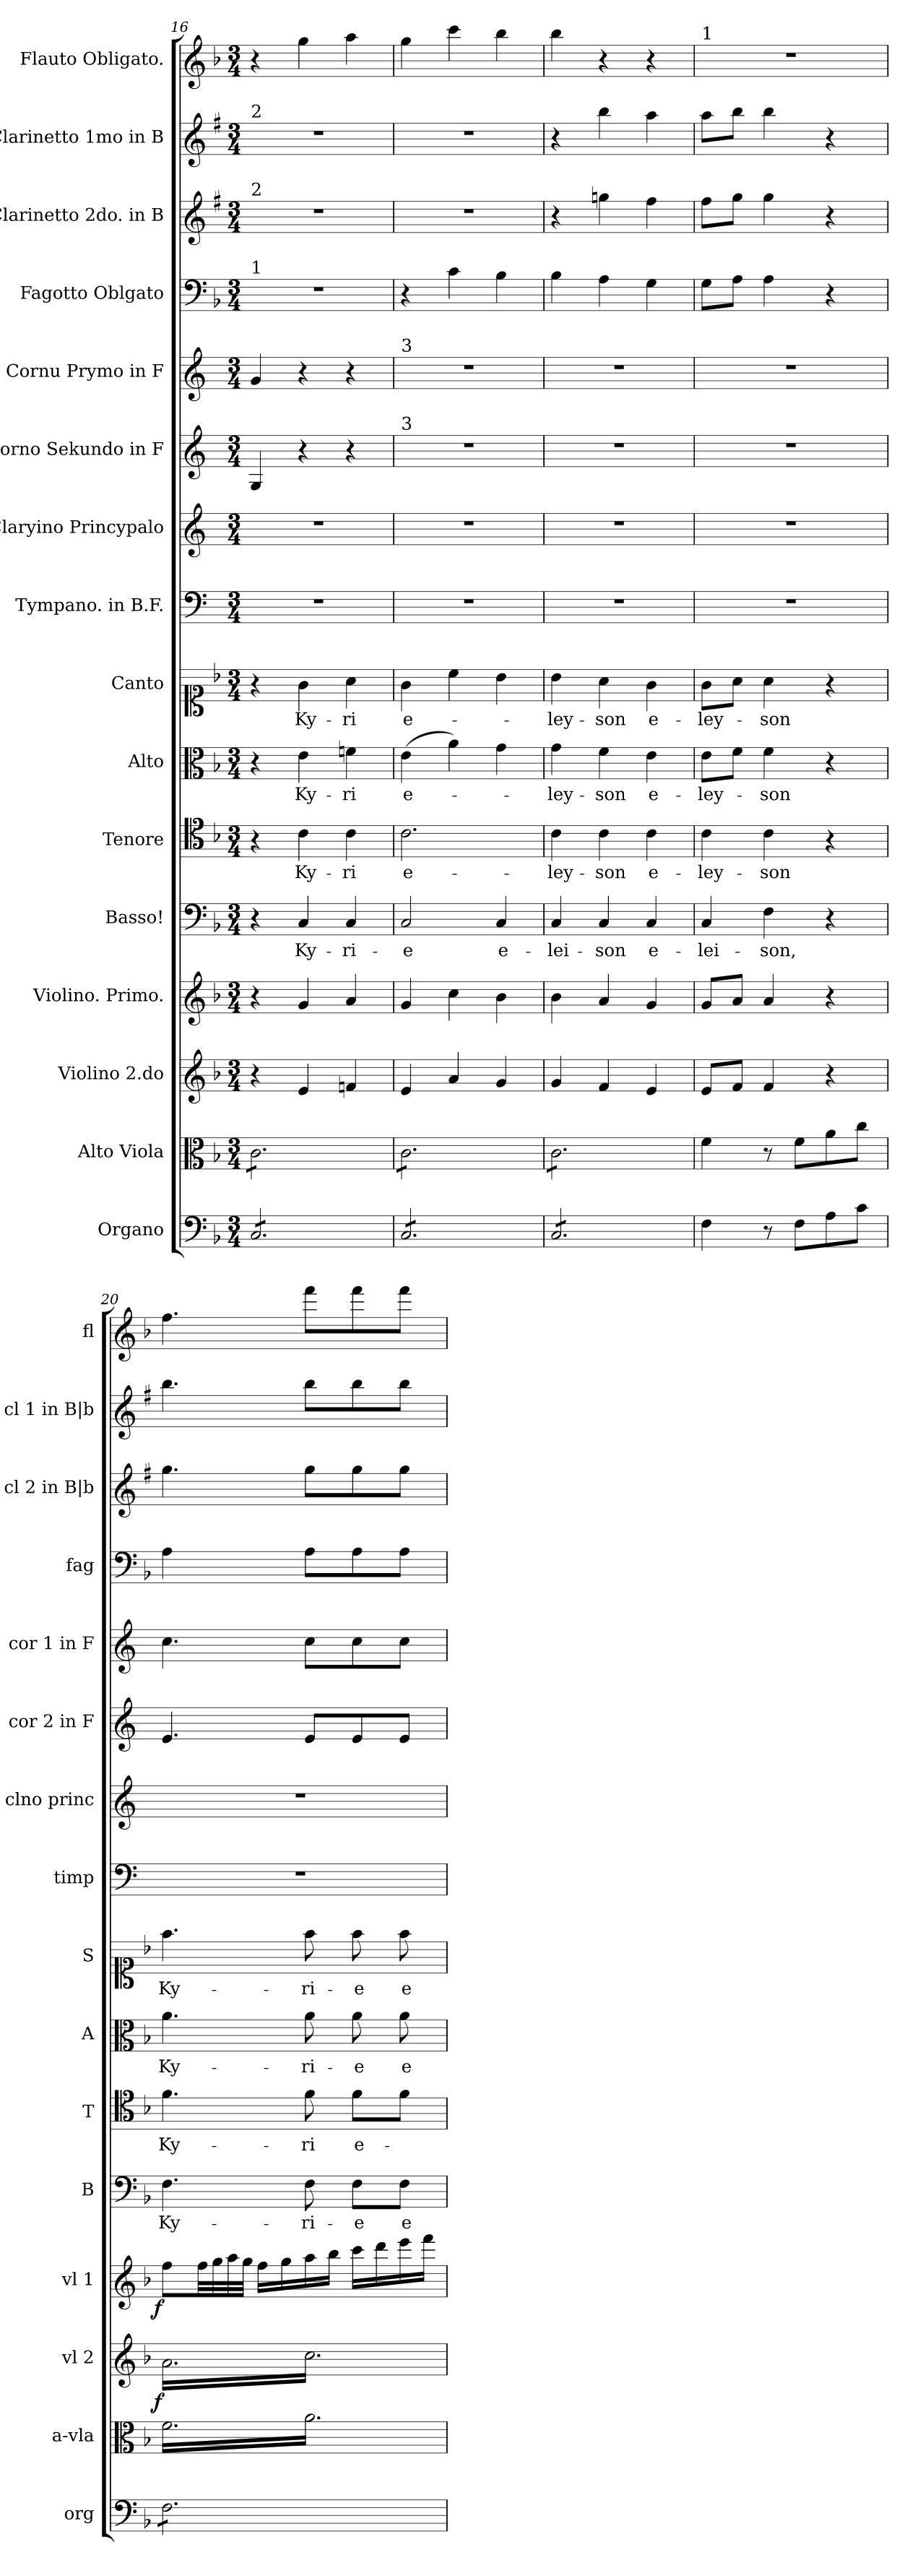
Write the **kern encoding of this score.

**kern	**kern	**dynam	**kern	**dynam	**kern	**dynam	**kern	**text	**kern	**text	**kern	**text	**kern	**text	**kern	**kern	**kern	**kern	**kern	**kern	**kern	**dynam	**kern
*part16	*part15	*part15	*part14	*part14	*part13	*part13	*part12	*part12	*part11	*part11	*part10	*part10	*part9	*part9	*part8	*part7	*part6	*part5	*part4	*part3	*part2	*part2	*part1
*staff16	*staff15	*staff15	*staff14	*staff14	*staff13	*staff13	*staff12	*staff12	*staff11	*staff11	*staff10	*staff10	*staff9	*staff9	*staff8	*staff7	*staff6	*staff5	*staff4	*staff3	*staff2	*staff2	*staff1
*I"Organo	*I"Alto Viola	*	*I"Violino 2.do	*	*I"Violino. Primo.	*	*I"Basso!	*	*I"Tenore	*	*I"Alto	*	*I"Canto	*	*I"Tympano. in B.F.	*I"Claryino Princypalo	*I"Corno Sekundo in F	*I"Cornu Prymo in F	*I"Fagotto Oblgato	*I"Clarinetto 2do. in B	*I"Clarinetto 1mo in B	*	*I"Flauto Obligato.
*I'org	*I'a-vla	*	*I'vl 2	*	*I'vl 1	*	*I'B	*	*I'T	*	*I'A	*	*I'S	*	*I'timp	*I'clno princ	*I'cor 2 in F	*I'cor 1 in F	*I'fag	*I'cl 2 in B|b	*I'cl 1 in B|b	*	*I'fl
*clefF4	*clefC3	*	*clefG2	*	*clefG2	*	*clefF4	*	*clefC4	*	*clefC3	*	*clefC1	*	*clefF4	*clefG2	*clefG2	*clefG2	*clefF4	*clefG2	*clefG2	*	*clefG2
*	*	*	*	*	*	*	*	*	*	*	*	*	*	*	*ITrd1c2	*ITrd1c2	*ITrd4c7	*ITrd4c7	*	*ITrd1c2	*ITrd1c2	*	*
*k[b-]	*k[b-]	*	*k[b-]	*	*k[b-]	*	*k[b-]	*	*k[b-]	*	*k[b-]	*	*k[b-]	*	*k[b-e-]	*k[b-e-]	*k[b-]	*k[b-]	*k[b-]	*k[b-]	*k[b-]	*	*k[b-]
*F:	*F:	*	*F:	*	*F:	*	*F:	*	*F:	*	*F:	*	*F:	*	*	*	*F:	*F:	*F:	*F:	*F:	*	*F:
*M3/4	*M3/4	*	*M3/4	*	*M3/4	*	*M3/4	*	*M3/4	*	*M3/4	*	*M3/4	*	*M3/4	*M3/4	*M3/4	*M3/4	*M3/4	*M3/4	*M3/4	*	*M3/4
=16	=16	=16	=16	=16	=16	=16	=16	=16	=16	=16	=16	=16	=16	=16	=16	=16	=16	=16	=16	=16	=16	=16	=16
!	!	!	!	!	!	!	!	!	!	!	!	!	!	!	!	!	!	!	!	!	!LO:TX:a:t=2	!	!
!	!	!	!	!	!	!	!	!	!	!	!	!	!	!	!	!	!	!	!	!LO:TX:a:t=2	!	!	!
!	!	!	!	!	!	!	!	!	!	!	!	!	!	!	!	!	!	!	!LO:TX:a:t=1	!	!	!	!
*tremolo	*	*	*	*	*	*	*	*	*	*	*	*	*	*	*	*	*	*	*	*	*	*	*
*	*tremolo	*	*	*	*	*	*	*	*	*	*	*	*	*	*	*	*	*	*	*	*	*	*
8C/L	8c\L	.	4r	.	4r	.	4r	.	4r	.	4r	.	4r	.	2.r	2.r	4C/	4c/	2.r	2.r	2.r	.	4r
8C/	8c\	.	.	.	.	.	.	.	.	.	.	.	.	.	.	.	.	.	.	.	.	.	.
!	!	!	!	!	!	!	!	!	!	!	!	!LO:LY:color=darkblue	!	!	!	!	!	!	!	!	!	!	!
8C/	8c\	.	4e/	.	4g/	.	4C/	Ky-	4c\	Ky-	4e\	Ky-	4g\	Ky-	.	.	4r	4r	.	.	.	.	4gg\
8C/	8c\	.	.	.	.	.	.	.	.	.	.	.	.	.	.	.	.	.	.	.	.	.	.
!	!	!	!	!	!	!	!	!	!	!	!	!LO:LY:color=darkblue	!	!	!	!	!	!	!	!	!	!	!
8C/	8c\	.	4fn/	.	4a/	.	4C/	-ri-	4c\	-ri	4fn\	-ri	4a\	-ri	.	.	4r	4r	.	.	.	.	4aa\
8C/J	8c\J	.	.	.	.	.	.	.	.	.	.	.	.	.	.	.	.	.	.	.	.	.	.
=17	=17	=17	=17	=17	=17	=17	=17	=17	=17	=17	=17	=17	=17	=17	=17	=17	=17	=17	=17	=17	=17	=17	=17
!	!	!	!	!	!	!	!	!	!	!	!	!	!	!	!	!	!	!LO:TX:a:t=3	!	!	!	!	!
!	!	!	!	!	!	!	!	!	!	!	!	!	!	!	!	!	!LO:TX:a:t=3	!	!	!	!	!	!
!	!	!	!	!	!	!	!	!	!	!	!	!LO:LY:color=darkblue	!	!	!	!	!	!	!	!	!	!	!
8C/L	8c\L	.	4e/	.	4g/	.	2C/	-e	2.c\	e-	(4e\	e-	4g\	e-	2.r	2.r	2.r	2.r	4r	2.r	2.r	.	4gg\
8C/	8c\	.	.	.	.	.	.	.	.	.	.	.	.	.	.	.	.	.	.	.	.	.	.
8C/	8c\	.	4a/	.	4cc\	.	.	.	.	.	4a\)	.	4cc\	.	.	.	.	.	4c\	.	.	.	4ccc\
8C/	8c\	.	.	.	.	.	.	.	.	.	.	.	.	.	.	.	.	.	.	.	.	.	.
8C/	8c\	.	4g/	.	4b-\	.	4C/	e-	.	.	4g\	.	4b-\	.	.	.	.	.	4B-\	.	.	.	4bb-\
8C/J	8c\J	.	.	.	.	.	.	.	.	.	.	.	.	.	.	.	.	.	.	.	.	.	.
=18	=18	=18	=18	=18	=18	=18	=18	=18	=18	=18	=18	=18	=18	=18	=18	=18	=18	=18	=18	=18	=18	=18	=18
!	!	!	!	!	!	!	!	!	!	!	!	!LO:LY:color=darkblue	!	!	!	!	!	!	!	!	!	!	!
8C/L	8c\L	.	4g/	.	4b-\	.	4C/	-lei-	4c\	-ley-	4g\	-ley-	4b-\	-ley-	2.r	2.r	2.r	2.r	4B-\	4r	4r	.	4bb-\
8C/	8c\	.	.	.	.	.	.	.	.	.	.	.	.	.	.	.	.	.	.	.	.	.	.
!	!	!	!	!	!	!	!	!	!	!	!	!LO:LY:color=darkblue	!	!	!	!	!	!	!	!	!	!	!
8C/	8c\	.	4f/	.	4a/	.	4C/	-son	4c\	-son	4f\	-son	4a\	-son	.	.	.	.	4A\	4ffn\	4aa\	.	4r
8C/	8c\	.	.	.	.	.	.	.	.	.	.	.	.	.	.	.	.	.	.	.	.	.	.
!	!	!	!	!	!	!	!	!	!	!	!	!LO:LY:color=darkblue	!	!	!	!	!	!	!	!	!	!	!
8C/	8c\	.	4e/	.	4g/	.	4C/	e-	4c\	e-	4e\	e-	4g\	e-	.	.	.	.	4G\	4ee\	4gg\	.	4r
8C/J	8c\J	.	.	.	.	.	.	.	.	.	.	.	.	.	.	.	.	.	.	.	.	.	.
*	*Xtremolo	*	*	*	*	*	*	*	*	*	*	*	*	*	*	*	*	*	*	*	*	*	*
*Xtremolo	*	*	*	*	*	*	*	*	*	*	*	*	*	*	*	*	*	*	*	*	*	*	*
=19	=19	=19	=19	=19	=19	=19	=19	=19	=19	=19	=19	=19	=19	=19	=19	=19	=19	=19	=19	=19	=19	=19	=19
!	!	!	!	!	!	!	!	!	!	!	!	!	!	!	!	!	!	!	!	!	!	!	!LO:TX:a:t=1
!	!	!	!	!	!	!	!	!	!	!	!	!LO:LY:color=darkblue	!	!	!	!	!	!	!	!	!	!	!
4F\	4f\	.	8e/L	.	8g/L	.	4C/	-lei-	4c\	-ley-	8e\L	-ley-	8g\L	-ley-	2.r	2.r	2.r	2.r	8G\L	8ee\L	8gg\L	.	2.r
.	.	.	8f/J	.	8a/J	.	.	.	.	.	8f\J	.	8a\J	.	.	.	.	.	8A\J	8ff\J	8aa\J	.	.
!	!	!	!	!	!	!	!	!	!	!	!	!LO:LY:color=darkblue	!	!	!	!	!	!	!	!	!	!	!
8r	8r	.	4f/	.	4a/	.	4F\	-son,	4c\	-son	4f\	-son	4a\	-son	.	.	.	.	4A\	4ff\	4aa\	.	.
8F\L	8f\L	.	.	.	.	.	.	.	.	.	.	.	.	.	.	.	.	.	.	.	.	.	.
8A\	8a\	f&colon;	4r	.	4r	.	4r	.	4r	.	4r	.	4r	.	.	.	.	.	4r	4r	4r	.	.
8c\J	8cc\J	.	.	.	.	.	.	.	.	.	.	.	.	.	.	.	.	.	.	.	.	.	.
=20	=20	=20	=20	=20	=20	=20	=20	=20	=20	=20	=20	=20	=20	=20	=20	=20	=20	=20	=20	=20	=20	=20	=20
!	!	!	!	!LO:DY:rj	!	!LO:DY:b:rj	!	!	!	!	!	!LO:LY:color=darkblue	!	!	!	!	!	!	!LO:N:vis=4	!	!	!	!
*tremolo	*	*	*	*	*	*	*	*	*	*	*	*	*	*	*	*	*	*	*	*	*	*	*
*	*tremolo	*	*	*	*	*	*	*	*	*	*	*	*	*	*	*	*	*	*	*	*	*	*
*	*	*	*tremolo	*	*	*	*	*	*	*	*	*	*	*	*	*	*	*	*	*	*	*	*
8F\L	16f\LL	.	16a\LL	f	8ff\L	f	4.F\	Ky-	4.f\	Ky-	4.a\	Ky-	4.ff\	Ky-	2.r	2.r	4.A/	4.f\	4.A\	4.ff\	4.aa\	.	4.ff\
.	16a\	.	16cc\	.	.	.	.	.	.	.	.	.	.	.	.	.	.	.	.	.	.	.	.
8F\	16f\	.	16a\	.	32ff\LL	.	.	.	.	.	.	.	.	.	.	.	.	.	.	.	.	.	.
.	.	.	.	.	32gg\	.	.	.	.	.	.	.	.	.	.	.	.	.	.	.	.	.	.
.	16a\	.	16cc\	.	32aa\	.	.	.	.	.	.	.	.	.	.	.	.	.	.	.	.	.	.
.	.	.	.	.	32gg\JJJ	.	.	.	.	.	.	.	.	.	.	.	.	.	.	.	.	.	.
8F\	16f\	.	16a\	.	16ff\LL	.	.	.	.	.	.	.	.	.	.	.	.	.	.	.	.	.	.
.	16a\	.	16cc\	.	16gg\	.	.	.	.	.	.	.	.	.	.	.	.	.	.	.	.	.	.
!	!	!	!	!	!	!	!	!	!	!	!	!LO:LY:color=darkblue	!	!	!	!	!	!	!	!	!	!	!
8F\	16f\	.	16a\	.	16aa\	.	8F\	-ri-	8f\	-ri	8a\	-ri-	8ff\	-ri-	.	.	8A/L	8f\L	8A\L	8ff\L	8aa\L	pia	8fff\L
.	16a\	.	16cc\	.	16bb-\JJ	.	.	.	.	.	.	.	.	.	.	.	.	.	.	.	.	.	.
!	!	!	!	!	!	!	!	!	!	!	!	!LO:LY:color=darkblue	!	!	!	!	!	!	!	!	!	!	!
8F\	16f\	.	16a\	.	16ccc\LL	.	8F\L	-e	8f\L	e-	8a\	-e	8ff\	-e	.	.	8A/	8f\	8A\	8ff\	8aa\	.	8fff\
.	16a\	.	16cc\	.	16ddd\	.	.	.	.	.	.	.	.	.	.	.	.	.	.	.	.	.	.
!	!	!	!	!	!	!	!	!	!	!	!	!LO:LY:color=darkblue	!	!	!	!	!	!	!	!	!	!	!
8F\J	16f\	.	16a\	.	16eee\	.	8F\J	e-	8f\J	.	8a\	e-	8ff\	e-	.	.	8A/J	8f\J	8A\J	8ff\J	8aa\J	.	8fff\J
*Xtremolo	*	*	*	*	*	*	*	*	*	*	*	*	*	*	*	*	*	*	*	*	*	*	*
.	16a\JJ	.	16cc\JJ	.	16fff\JJ	.	.	.	.	.	.	.	.	.	.	.	.	.	.	.	.	.	.
*	*	*	*Xtremolo	*	*	*	*	*	*	*	*	*	*	*	*	*	*	*	*	*	*	*	*
*	*Xtremolo	*	*	*	*	*	*	*	*	*	*	*	*	*	*	*	*	*	*	*	*	*	*
.	.	.	.	.	.	.	.	.	.	.	.	.	.	.	.	.	.	.	.	.	.	.	.
.	.	.	.	.	.	.	.	.	.	.	.	.	.	.	.	.	.	.	.	.	.	.	.
.	.	.	.	.	.	.	.	.	.	.	.	.	.	.	.	.	.	.	.	.	.	.	.
.	.	.	.	.	.	.	.	.	.	.	.	.	.	.	.	.	.	.	.	.	.	.	.
.	.	.	.	.	.	.	.	.	.	.	.	.	.	.	.	.	.	.	.	.	.	.	.
.	.	.	.	.	.	.	.	.	.	.	.	.	.	.	.	.	.	.	.	.	.	.	.
=	=	=	=	=	=	=	=	=	=	=	=	=	=	=	=	=	=	=	=	=	=	=	=
*-	*-	*-	*-	*-	*-	*-	*-	*-	*-	*-	*-	*-	*-	*-	*-	*-	*-	*-	*-	*-	*-	*-	*-
